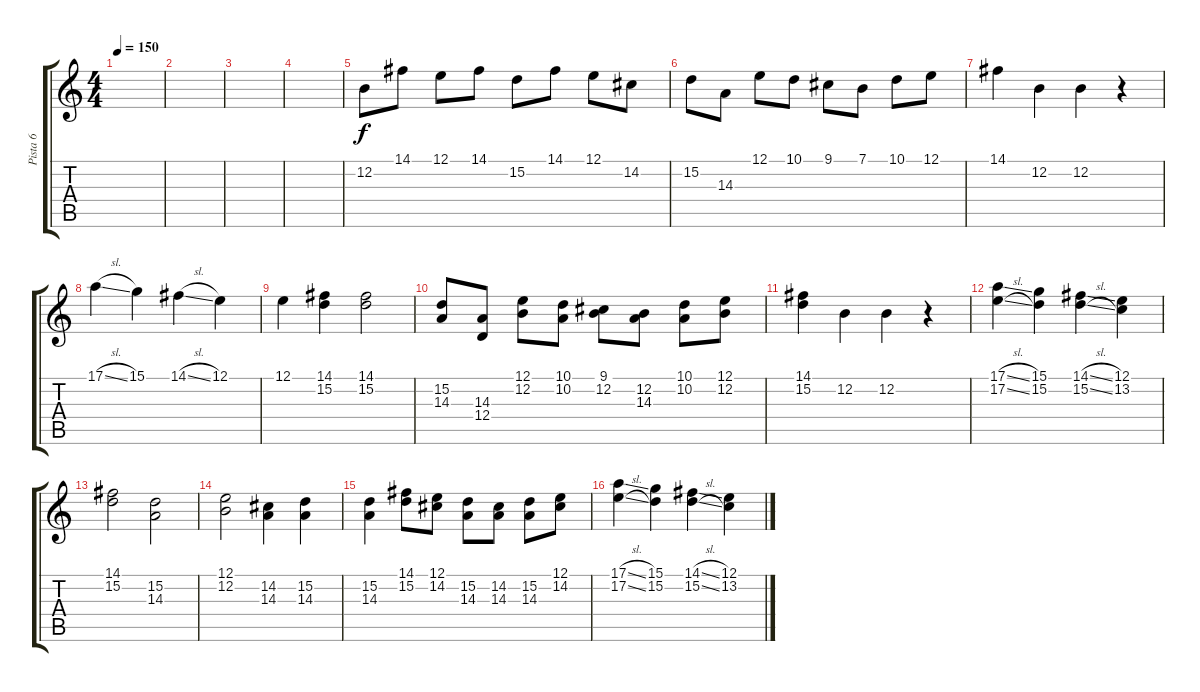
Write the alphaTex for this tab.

\track ("Pista 6" "Pista 6") {instrument trumpet}
\staff {score tabs}
\tuning (E4 B3 G3 D3 A2 E2) {hide}
\ts (4 4)
\tempo 150
\clef g2
\ks c
|
|
|
|
12.2.8 14.1.8 12.1.8 14.1.8 15.2.8 14.1.8 12.1.8 14.2.8 |
15.2.8 14.3.8 12.1.8 10.1.8 9.1.8 7.1.8 10.1.8 12.1.8 |
14.1.4 12.2.4 12.2.4 r.4 |
17.1{sl}.4 15.1.4 14.1{sl}.4 12.1.4 |
12.1.4 (14.1 15.2).4 (14.1 15.2).2 |
(15.2 14.3).8 (14.3 12.4).8 (12.1 12.2).8 (10.1 10.2).8 (9.1 12.2).8 (12.2 14.3).8 (10.1 10.2).8 (12.1 12.2).8 |
(14.1 15.2).4 12.2.4 12.2.4 r.4 |
(17.1{sl} 17.2{sl}).4 (15.1 15.2).4 (14.1{sl} 15.2{sl}).4 (12.1 13.2).4 |
(14.1 15.2).2 (15.2 14.3).2 |
(12.1 12.2).2 (14.2 14.3).4 (15.2 14.3).4 |
(15.2 14.3).4 (14.1 15.2).8 (12.1 14.2).8 (15.2 14.3).8 (14.2 14.3).8 (15.2 14.3).8 (12.1 14.2).8 |
(17.1{sl} 17.2{sl}).4 (15.1 15.2).4 (14.1{sl} 15.2{sl}).4 (12.1 13.2).4
